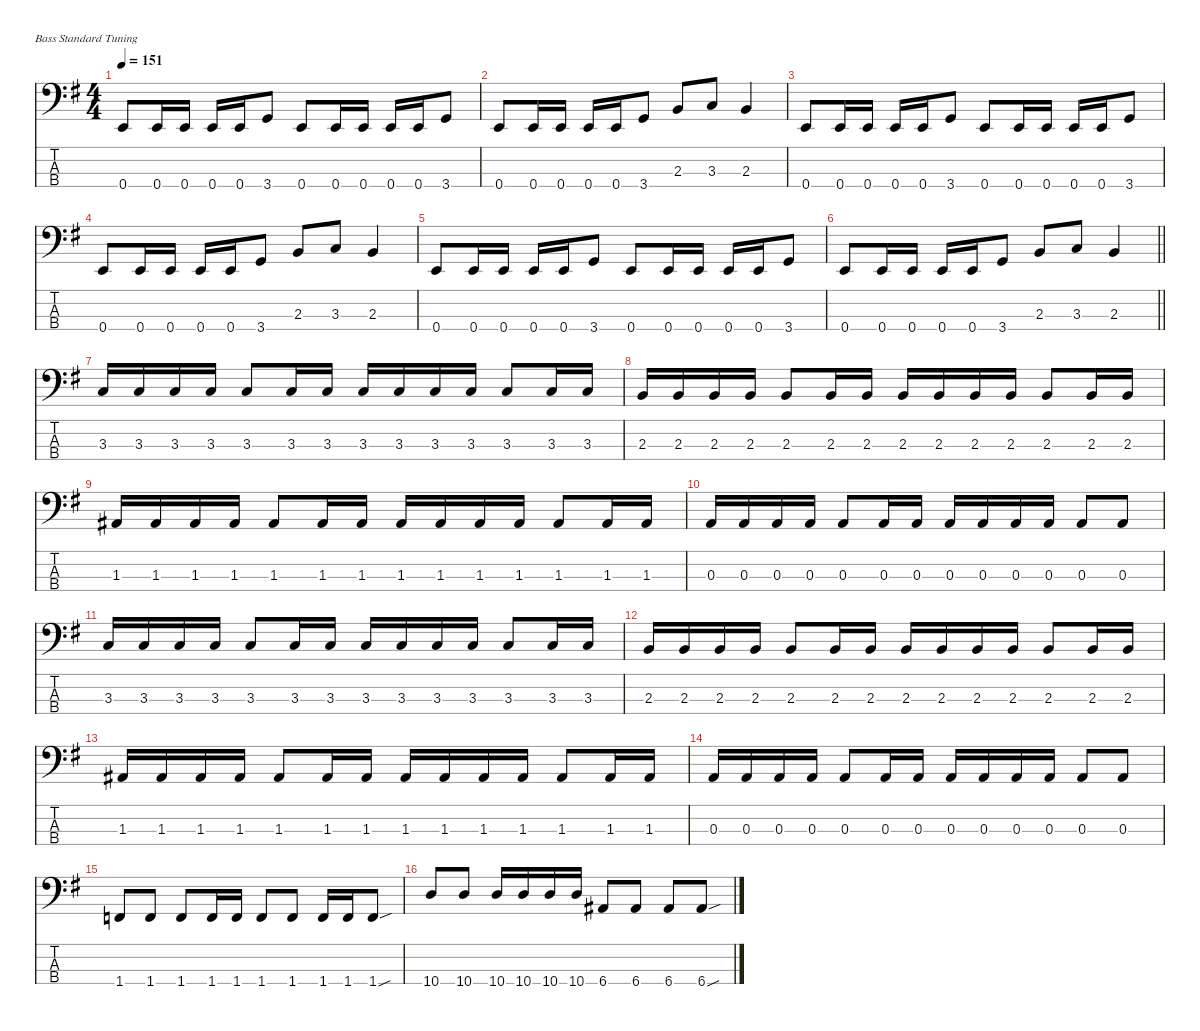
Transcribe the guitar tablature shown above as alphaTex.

\defaultSystemsLayout 4
\hideDynamics
\bracketExtendMode nobrackets
\singleTrackTrackNamePolicy hidden
\multiTrackTrackNamePolicy hidden
\otherSystemsTrackNameOrientation horizontal
\track ("Cliff Burton" "el.bs.") {instrument electricbassfinger}
\staff {score tabs}
\tuning (G2 D2 A1 E1)
\ts (4 4)
\tempo 151
\clef f4
\ks eminor
0.4{acc forcenatural}.8{dy f beam Up} 0.4{acc forcenatural}.16{beam Up} 0.4{acc forcenatural}.16{beam Up} 0.4{acc forcenatural}.16{beam Up} 0.4{acc forcenatural}.16{beam Up} 3.4{acc forcenatural}.8{beam Up} 0.4{acc forcenatural}.8{beam Up} 0.4{acc forcenatural}.16{beam Up} 0.4{acc forcenatural}.16{beam Up} 0.4{acc forcenatural}.16{beam Up} 0.4{acc forcenatural}.16{beam Up} 3.4{acc forcenatural}.8{beam Up} |
0.4{acc forcenatural}.8{beam Up} 0.4{acc forcenatural}.16{beam Up} 0.4{acc forcenatural}.16{beam Up} 0.4{acc forcenatural}.16{beam Up} 0.4{acc forcenatural}.16{beam Up} 3.4{acc forcenatural}.8{beam Up} 2.3{acc forcenatural}.8{beam Up} 3.3{acc forcenatural}.8{beam Up} 2.3{acc forcenatural}.4{beam Up} |
0.4{acc forcenatural}.8{beam Up} 0.4{acc forcenatural}.16{beam Up} 0.4{acc forcenatural}.16{beam Up} 0.4{acc forcenatural}.16{beam Up} 0.4{acc forcenatural}.16{beam Up} 3.4{acc forcenatural}.8{beam Up} 0.4{acc forcenatural}.8{beam Up} 0.4{acc forcenatural}.16{beam Up} 0.4{acc forcenatural}.16{beam Up} 0.4{acc forcenatural}.16{beam Up} 0.4{acc forcenatural}.16{beam Up} 3.4{acc forcenatural}.8{beam Up} |
0.4{acc forcenatural}.8{beam Up} 0.4{acc forcenatural}.16{beam Up} 0.4{acc forcenatural}.16{beam Up} 0.4{acc forcenatural}.16{beam Up} 0.4{acc forcenatural}.16{beam Up} 3.4{acc forcenatural}.8{beam Up} 2.3{acc forcenatural}.8{beam Up} 3.3{acc forcenatural}.8{beam Up} 2.3{acc forcenatural}.4{beam Up} |
0.4{acc forcenatural}.8{beam Up} 0.4{acc forcenatural}.16{beam Up} 0.4{acc forcenatural}.16{beam Up} 0.4{acc forcenatural}.16{beam Up} 0.4{acc forcenatural}.16{beam Up} 3.4{acc forcenatural}.8{beam Up} 0.4{acc forcenatural}.8{beam Up} 0.4{acc forcenatural}.16{beam Up} 0.4{acc forcenatural}.16{beam Up} 0.4{acc forcenatural}.16{beam Up} 0.4{acc forcenatural}.16{beam Up} 3.4{acc forcenatural}.8{beam Up} |
\barLineRight lightlight
0.4{acc forcenatural}.8{beam Up} 0.4{acc forcenatural}.16{beam Up} 0.4{acc forcenatural}.16{beam Up} 0.4{acc forcenatural}.16{beam Up} 0.4{acc forcenatural}.16{beam Up} 3.4{acc forcenatural}.8{beam Up} 2.3{acc forcenatural}.8{beam Up} 3.3{acc forcenatural}.8{beam Up} 2.3{acc forcenatural}.4{beam Up} |
3.3{acc forcenatural}.16{beam Up} 3.3{acc forcenatural}.16{beam Up} 3.3{acc forcenatural}.16{beam Up} 3.3{acc forcenatural}.16{beam Up} 3.3{acc forcenatural}.8{beam Up} 3.3{acc forcenatural}.16{beam Up} 3.3{acc forcenatural}.16{beam Up} 3.3{acc forcenatural}.16{beam Up} 3.3{acc forcenatural}.16{beam Up} 3.3{acc forcenatural}.16{beam Up} 3.3{acc forcenatural}.16{beam Up} 3.3{acc forcenatural}.8{beam Up} 3.3{acc forcenatural}.16{beam Up} 3.3{acc forcenatural}.16{beam Up} |
2.3{acc forcenatural}.16{beam Up} 2.3{acc forcenatural}.16{beam Up} 2.3{acc forcenatural}.16{beam Up} 2.3{acc forcenatural}.16{beam Up} 2.3{acc forcenatural}.8{beam Up} 2.3{acc forcenatural}.16{beam Up} 2.3{acc forcenatural}.16{beam Up} 2.3{acc forcenatural}.16{beam Up} 2.3{acc forcenatural}.16{beam Up} 2.3{acc forcenatural}.16{beam Up} 2.3{acc forcenatural}.16{beam Up} 2.3{acc forcenatural}.8{beam Up} 2.3{acc forcenatural}.16{beam Up} 2.3{acc forcenatural}.16{beam Up} |
1.3{acc #}.16{beam Up} 1.3{acc #}.16{beam Up} 1.3{acc #}.16{beam Up} 1.3{acc #}.16{beam Up} 1.3{acc #}.8{beam Up} 1.3{acc #}.16{beam Up} 1.3{acc #}.16{beam Up} 1.3{acc #}.16{beam Up} 1.3{acc #}.16{beam Up} 1.3{acc #}.16{beam Up} 1.3{acc #}.16{beam Up} 1.3{acc #}.8{beam Up} 1.3{acc #}.16{beam Up} 1.3{acc #}.16{beam Up} |
0.3{acc forcenatural}.16{beam Up} 0.3{acc forcenatural}.16{beam Up} 0.3{acc forcenatural}.16{beam Up} 0.3{acc forcenatural}.16{beam Up} 0.3{acc forcenatural}.8{beam Up} 0.3{acc forcenatural}.16{beam Up} 0.3{acc forcenatural}.16{beam Up} 0.3{acc forcenatural}.16{beam Up} 0.3{acc forcenatural}.16{beam Up} 0.3{acc forcenatural}.16{beam Up} 0.3{acc forcenatural}.16{beam Up} 0.3{acc forcenatural}.8{beam Up} 0.3{acc forcenatural}.8{beam Up} |
3.3{acc forcenatural}.16{beam Up} 3.3{acc forcenatural}.16{beam Up} 3.3{acc forcenatural}.16{beam Up} 3.3{acc forcenatural}.16{beam Up} 3.3{acc forcenatural}.8{beam Up} 3.3{acc forcenatural}.16{beam Up} 3.3{acc forcenatural}.16{beam Up} 3.3{acc forcenatural}.16{beam Up} 3.3{acc forcenatural}.16{beam Up} 3.3{acc forcenatural}.16{beam Up} 3.3{acc forcenatural}.16{beam Up} 3.3{acc forcenatural}.8{beam Up} 3.3{acc forcenatural}.16{beam Up} 3.3{acc forcenatural}.16{beam Up} |
2.3{acc forcenatural}.16{beam Up} 2.3{acc forcenatural}.16{beam Up} 2.3{acc forcenatural}.16{beam Up} 2.3{acc forcenatural}.16{beam Up} 2.3{acc forcenatural}.8{beam Up} 2.3{acc forcenatural}.16{beam Up} 2.3{acc forcenatural}.16{beam Up} 2.3{acc forcenatural}.16{beam Up} 2.3{acc forcenatural}.16{beam Up} 2.3{acc forcenatural}.16{beam Up} 2.3{acc forcenatural}.16{beam Up} 2.3{acc forcenatural}.8{beam Up} 2.3{acc forcenatural}.16{beam Up} 2.3{acc forcenatural}.16{beam Up} |
1.3{acc #}.16{beam Up} 1.3{acc #}.16{beam Up} 1.3{acc #}.16{beam Up} 1.3{acc #}.16{beam Up} 1.3{acc #}.8{beam Up} 1.3{acc #}.16{beam Up} 1.3{acc #}.16{beam Up} 1.3{acc #}.16{beam Up} 1.3{acc #}.16{beam Up} 1.3{acc #}.16{beam Up} 1.3{acc #}.16{beam Up} 1.3{acc #}.8{beam Up} 1.3{acc #}.16{beam Up} 1.3{acc #}.16{beam Up} |
0.3{acc forcenatural}.16{beam Up} 0.3{acc forcenatural}.16{beam Up} 0.3{acc forcenatural}.16{beam Up} 0.3{acc forcenatural}.16{beam Up} 0.3{acc forcenatural}.8{beam Up} 0.3{acc forcenatural}.16{beam Up} 0.3{acc forcenatural}.16{beam Up} 0.3{acc forcenatural}.16{beam Up} 0.3{acc forcenatural}.16{beam Up} 0.3{acc forcenatural}.16{beam Up} 0.3{acc forcenatural}.16{beam Up} 0.3{acc forcenatural}.8{beam Up} 0.3{acc forcenatural}.8{beam Up} |
1.4{acc forcenatural}.8{beam Up} 1.4{acc forcenatural}.8{beam Up} 1.4{acc forcenatural}.8{beam Up} 1.4{acc forcenatural}.16{beam Up} 1.4{acc forcenatural}.16{beam Up} 1.4{acc forcenatural}.8{beam Up} 1.4{acc forcenatural}.8{beam Up} 1.4{acc forcenatural}.16{beam Up} 1.4{acc forcenatural}.16{beam Up} 1.4{sou acc forcenatural}.8{beam Up} |
10.4{acc forcenatural}.8{beam Up} 10.4{acc forcenatural}.8{beam Up} 10.4{acc forcenatural}.16{beam Up} 10.4{acc forcenatural}.16{beam Up} 10.4{acc forcenatural}.16{beam Up} 10.4{acc forcenatural}.16{beam Up} 6.4{acc #}.8{beam Up} 6.4{acc #}.8{beam Up} 6.4{acc #}.8{beam Up} 6.4{sou acc #}.8{beam Up}
